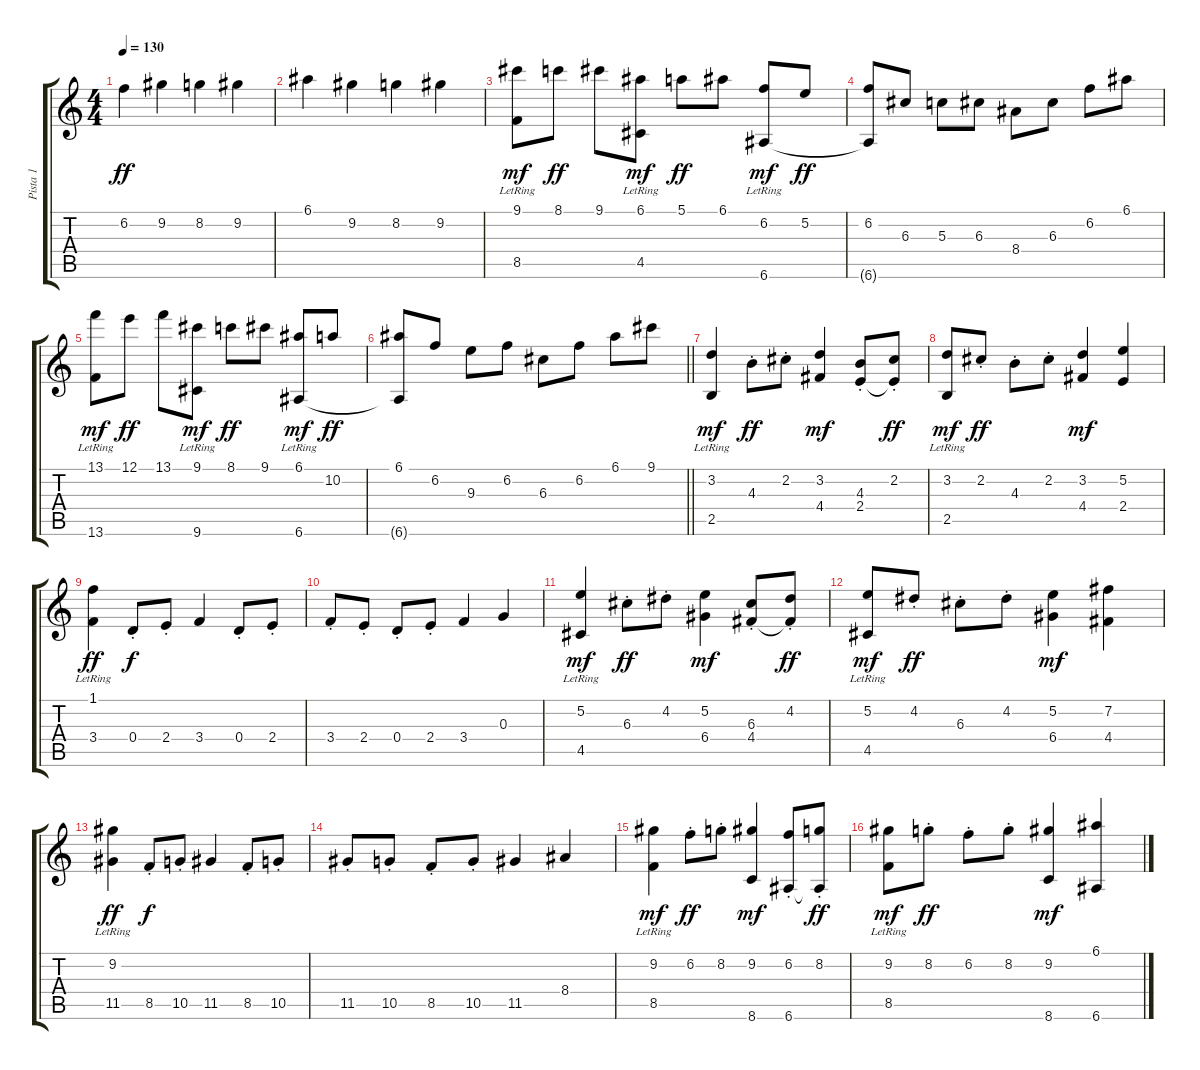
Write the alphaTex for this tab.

\track ("Pista 1" "Pista 1") {instrument acousticguitarsteel}
\staff {score tabs}
\tuning (E4 B3 G3 D3 A2 E2) {hide}
\ts (4 4)
\tempo 130
\clef g2
\ks c
6.2.4{dy ff} 9.2.4 8.2.4 9.2.4 |
6.1.4 9.2.4 8.2.4 9.2.4 |
(9.1 8.5{lr}).8{dy mf} 8.1.8{dy ff} 9.1.8 (6.1 4.5{lr}).8{dy mf} 5.1.8{dy ff} 6.1.8 (6.2 6.6{lr}).8{dy mf} 5.2.8{dy ff} |
(6.2 6.6{t}).8 6.3.8 5.3.8 6.3.8 8.4.8 6.3.8 6.2.8 6.1.8 |
(13.1 13.6{lr}).8{dy mf} 12.1.8{dy ff} 13.1.8 (9.1 9.6{lr}).8{dy mf} 8.1.8{dy ff} 9.1.8 (6.1 6.6{lr}).8{dy mf} 10.2.8{dy ff} |
\barLineRight lightlight
(6.1 6.6{t}).8 6.2.8 9.3.8 6.2.8 6.3.8 6.2.8 6.1.8 9.1.8 |
(3.2 2.5{lr}).4{dy mf} 4.3{st}.8{dy ff} 2.2{st}.8 (3.2 4.4).4{dy mf} (4.3{st} 2.4).8 (2.2{st} 2.4{t}).8{dy ff} |
(3.2 2.5{lr}).8{dy mf} 2.2{st}.8{dy ff} 4.3{st}.8 2.2{st}.8 (3.2 4.4).4{dy mf} (5.2 2.4).4 |
(1.1{lr} 3.4).4{dy ff} 0.4{st}.8{dy f} 2.4{st}.8 3.4.4 0.4{st}.8 2.4{st}.8 |
3.4{st}.8 2.4{st}.8 0.4{st}.8 2.4{st}.8 3.4.4 0.3.4 |
(5.2 4.5{lr}).4{dy mf} 6.3{st}.8{dy ff} 4.2{st}.8 (5.2 6.4).4{dy mf} (6.3{st} 4.4).8 (4.2{st} 4.4{t}).8{dy ff} |
(5.2 4.5{lr}).8{dy mf} 4.2{st}.8{dy ff} 6.3{st}.8 4.2{st}.8 (5.2 6.4).4{dy mf} (7.2 4.4).4 |
(9.2{lr} 11.5).4{dy ff} 8.5{st}.8{dy f} 10.5{st}.8 11.5.4 8.5{st}.8 10.5{st}.8 |
11.5{st}.8 10.5{st}.8 8.5{st}.8 10.5{st}.8 11.5.4 8.4.4 |
(9.2 8.5{lr}).4{dy mf} 6.2{st}.8{dy ff} 8.2{st}.8 (9.2 8.6).4{dy mf} (6.2{st} 6.6).8 (8.2{st} 6.6{t}).8{dy ff} |
(9.2 8.5{lr}).8{dy mf} 8.2{st}.8{dy ff} 6.2{st}.8 8.2{st}.8 (9.2 8.6).4{dy mf} (6.1 6.6).4
